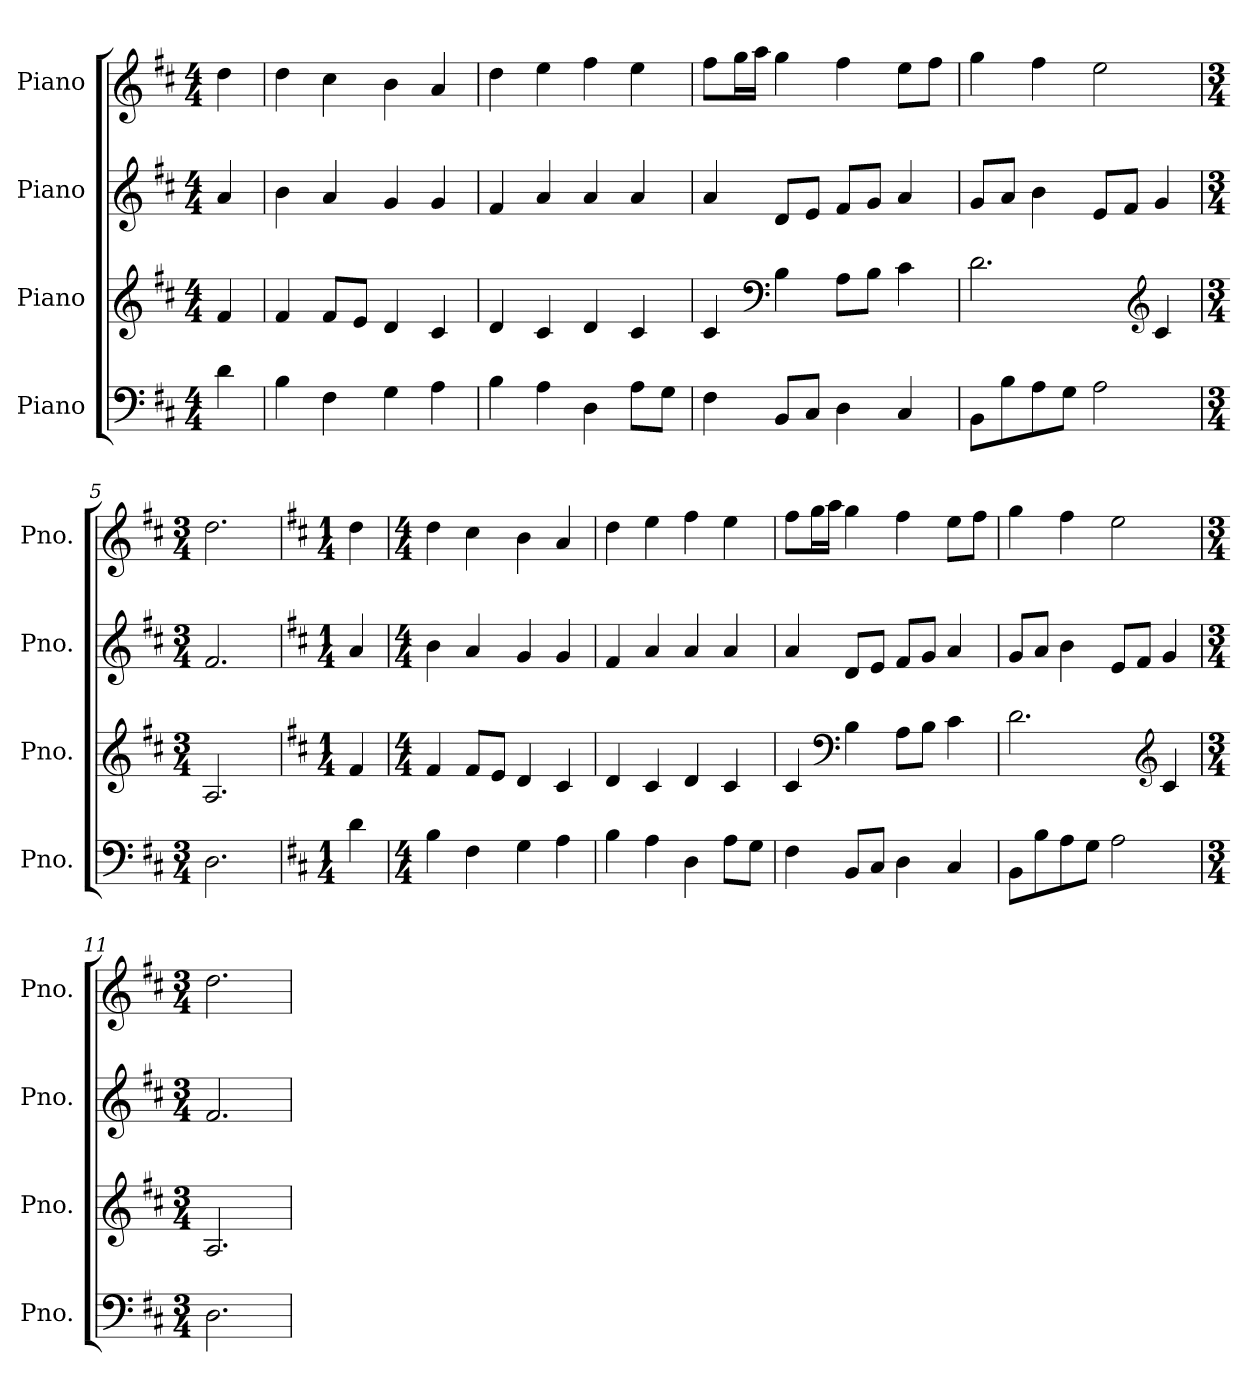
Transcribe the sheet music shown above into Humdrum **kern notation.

**kern	**kern	**kern	**kern
*part4	*part3	*part2	*part1
*staff4	*staff3	*staff2	*staff1
*I"Piano	*I"Piano	*I"Piano	*I"Piano
*I'Pno.	*I'Pno.	*I'Pno.	*I'Pno.
*clefF4	*clefG2	*clefG2	*clefG2
*k[f#c#]	*k[f#c#]	*k[f#c#]	*k[f#c#]
*M4/4	*M4/4	*M4/4	*M4/4
*MM120	*MM120	*MM120	*MM120
=	=	=	=
4d\	4f#/	4a/	4dd\
=1	=1	=1	=1
4B\	4f#/	4b\	4dd\
4F#\	8f#/L	4a/	4cc#\
.	8e/J	.	.
4G\	4d/	4g/	4b\
4A\	4c#/	4g/	4a/
=2	=2	=2	=2
4B\	4d/	4f#/	4dd\
4A\	4c#/	4a/	4ee\
4D\	4d/	4a/	4ff#\
8A\L	4c#/	4a/	4ee\
8G\J	.	.	.
=3	=3	=3	=3
4F#\	4c#/	4a/	8ff#\L
.	.	.	16gg\L
.	.	.	16aa\JJ
*	*clefF4	*	*
8BB/L	4B\	8d/L	4gg\
8C#/J	.	8e/J	.
4D\	8A\L	8f#/L	4ff#\
.	8B\J	8g/J	.
4C#/	4c#\	4a/	8ee\L
.	.	.	8ff#\J
=4	=4	=4	=4
8BB\L	2.d\	8g/L	4gg\
8B\	.	8a/J	.
8A\	.	4b\	4ff#\
8G\J	.	.	.
2A\	.	8e/L	2ee\
.	.	8f#/J	.
*	*clefG2	*	*
.	4c#/	4g/	.
=5	=5	=5	=5
*M3/4	*M3/4	*M3/4	*M3/4
2.D\	2.A/	2.f#/	2.dd\
=6	=6	=6	=6
*k[f#c#]	*k[f#c#]	*k[f#c#]	*k[f#c#]
*M1/4	*M1/4	*M1/4	*M1/4
4d\	4f#/	4a/	4dd\
!!LO:LB:g=z
=7	=7	=7	=7
*M4/4	*M4/4	*M4/4	*M4/4
4B\	4f#/	4b\	4dd\
4F#\	8f#/L	4a/	4cc#\
.	8e/J	.	.
4G\	4d/	4g/	4b\
4A\	4c#/	4g/	4a/
=8	=8	=8	=8
4B\	4d/	4f#/	4dd\
4A\	4c#/	4a/	4ee\
4D\	4d/	4a/	4ff#\
8A\L	4c#/	4a/	4ee\
8G\J	.	.	.
=9	=9	=9	=9
4F#\	4c#/	4a/	8ff#\L
.	.	.	16gg\L
.	.	.	16aa\JJ
*	*clefF4	*	*
8BB/L	4B\	8d/L	4gg\
8C#/J	.	8e/J	.
4D\	8A\L	8f#/L	4ff#\
.	8B\J	8g/J	.
4C#/	4c#\	4a/	8ee\L
.	.	.	8ff#\J
=10	=10	=10	=10
8BB\L	2.d\	8g/L	4gg\
8B\	.	8a/J	.
8A\	.	4b\	4ff#\
8G\J	.	.	.
2A\	.	8e/L	2ee\
.	.	8f#/J	.
*	*clefG2	*	*
.	4c#/	4g/	.
=11	=11	=11	=11
*M3/4	*M3/4	*M3/4	*M3/4
2.D\	2.A/	2.f#/	2.dd\
=	=	=	=
*-	*-	*-	*-
